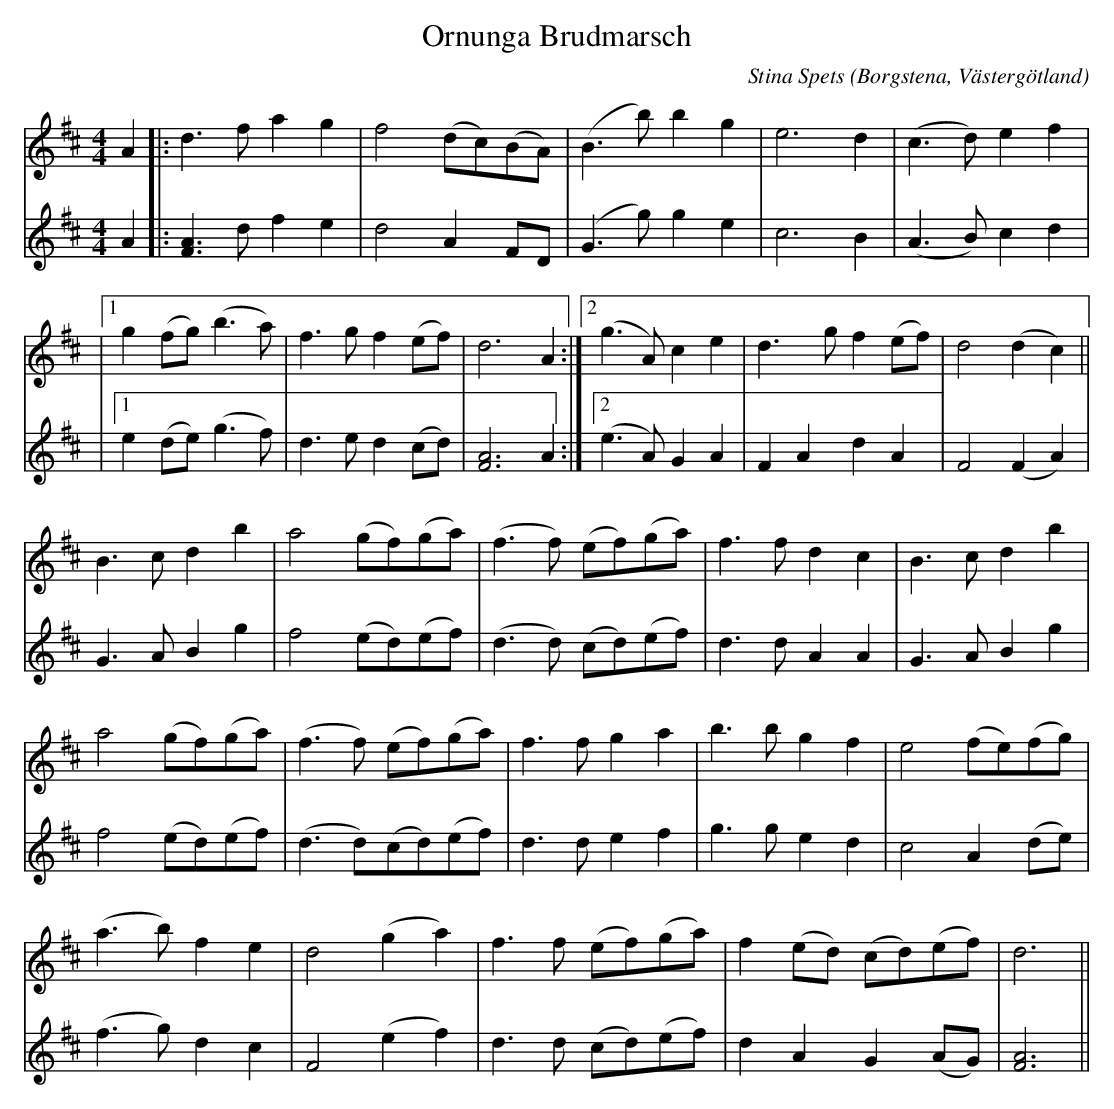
X:1
T:Ornunga Brudmarsch
C:Stina Spets
O:Borgstena, Västergötland
M:4/4
V:1
V:2
K:Dmaj
V:1
A2 |: d3fa2g2 | f4(dc)(BA) | (B3b)b2g2 | e6d2 | (c3d)e2f2 |
V:2
A2 |: [AF]3 df2e2 | d4 A2FD | (G3g)g2e2 | c6B2 | (A3B)c2d2 |
V:1
|1 g2(fg)(b3a) | f3gf2(ef) | d6A2 :|2 (g3A)c2e2 | d3gf2(ef) | d4(d2c2) ||
V:2
[I:repbra = 0]|1 e2 (de)(g3f) | d3ed2(cd) | [AF]6A2 :|2 (e3A)G2A2 | F2A2d2A2 | F4(F2A2) |
V:1
B3cd2b2 | a4(gf)(ga) | (f3f) (ef)(ga) | f3fd2c2 | B3cd2b2 |
V:2
G3AB2g2 | f4(ed)(ef) | (d3d) (cd)(ef) | d3dA2A2 | G3AB2g2 |
V:1
a4(gf)(ga) | (f3f) (ef)(ga) | f3fg2a2 | b3bg2f2 | e4(fe)(fg) |
V:2
f4(ed)(ef) | (d3d)(cd)(ef) | d3de2f2 | g3ge2d2 | c4A2(de) |
V:1
(a3b)f2e2 | d4(g2a2) | f3f (ef)(ga) | f2(ed) (cd)(ef) | d6 ||
V:2
(f3g)d2c2 | F4(e2f2) | d3d (cd)(ef) | d2A2G2(AG) | [AF]6 ||
